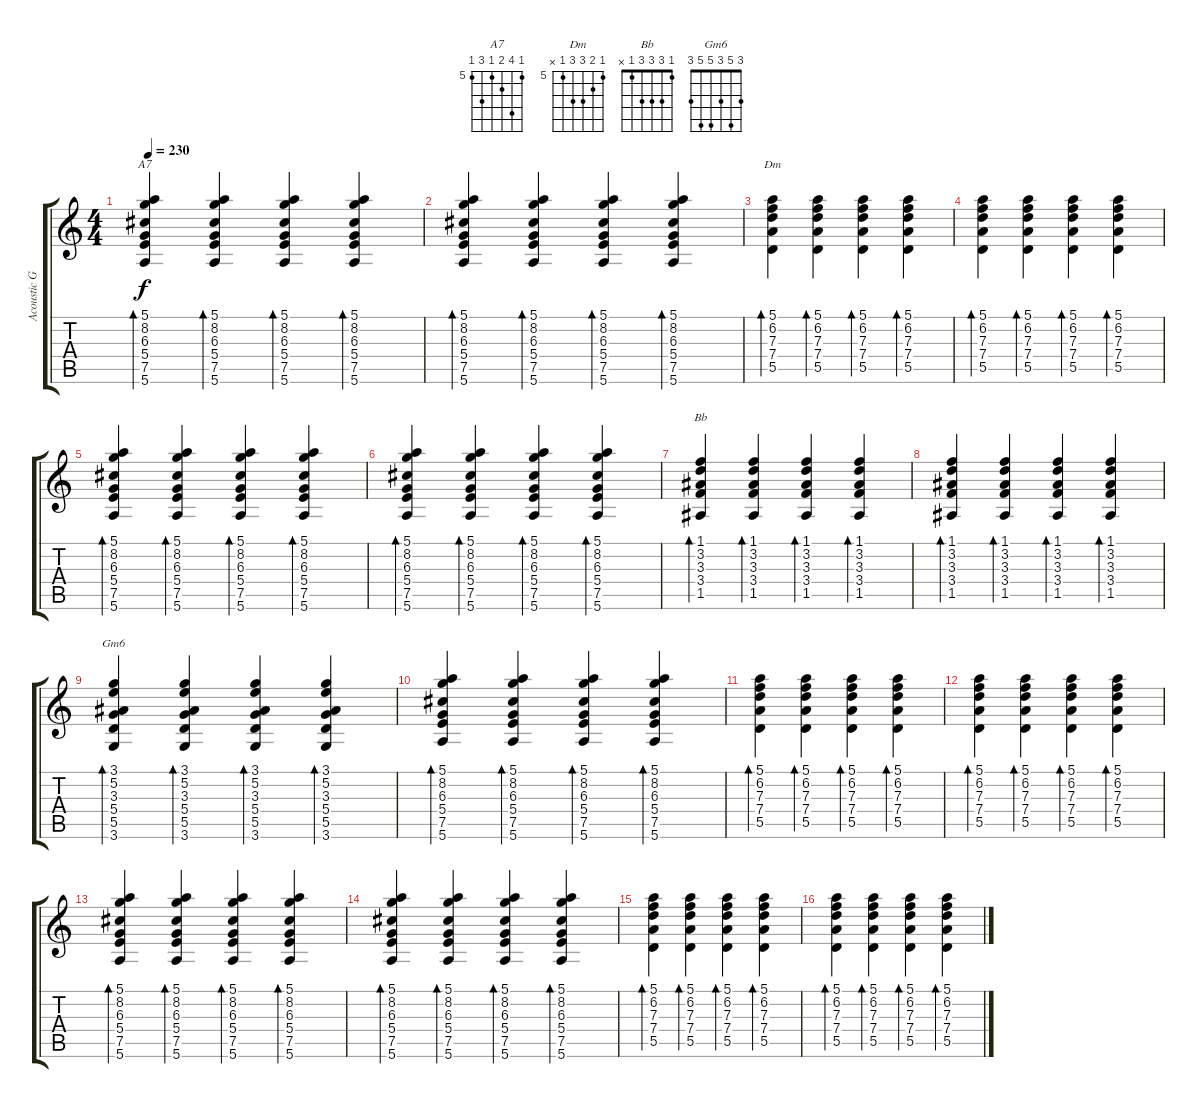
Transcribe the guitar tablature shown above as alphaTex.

\track ("Acoustic Guitar" "Acoustic G") {instrument acousticguitarnylon}
\staff {score tabs}
\tuning (E4 B3 G3 D3 A2 E2) {hide}
\chord ("A7" 5 8 6 5 7 5) {firstfret 5}
\chord ("Dm" 5 6 7 7 5 x) {firstfret 5}
\chord ("Bb" 1 3 3 3 1 x)
\chord ("Gm6" 3 5 3 5 5 3)
\ts (4 4)
\tempo 230
\clef g2
\ks c
(5.1 8.2 6.3 5.4 7.5 5.6).4{bd 120 ch "A7" dy f} (5.1 8.2 6.3 5.4 7.5 5.6).4{bd 120} (5.1 8.2 6.3 5.4 7.5 5.6).4{bd 120} (5.1 8.2 6.3 5.4 7.5 5.6).4{bd 120} |
(5.1 8.2 6.3 5.4 7.5 5.6).4{bd 120} (5.1 8.2 6.3 5.4 7.5 5.6).4{bd 120} (5.1 8.2 6.3 5.4 7.5 5.6).4{bd 120} (5.1 8.2 6.3 5.4 7.5 5.6).4{bd 120} |
(5.1 6.2 7.3 7.4 5.5).4{bd 120 ch "Dm"} (5.1 6.2 7.3 7.4 5.5).4{bd 120} (5.1 6.2 7.3 7.4 5.5).4{bd 120} (5.1 6.2 7.3 7.4 5.5).4{bd 120} |
(5.1 6.2 7.3 7.4 5.5).4{bd 120} (5.1 6.2 7.3 7.4 5.5).4{bd 120} (5.1 6.2 7.3 7.4 5.5).4{bd 120} (5.1 6.2 7.3 7.4 5.5).4{bd 120} |
(5.1 8.2 6.3 5.4 7.5 5.6).4{bd 120} (5.1 8.2 6.3 5.4 7.5 5.6).4{bd 120} (5.1 8.2 6.3 5.4 7.5 5.6).4{bd 120} (5.1 8.2 6.3 5.4 7.5 5.6).4{bd 120} |
(5.1 8.2 6.3 5.4 7.5 5.6).4{bd 120} (5.1 8.2 6.3 5.4 7.5 5.6).4{bd 120} (5.1 8.2 6.3 5.4 7.5 5.6).4{bd 120} (5.1 8.2 6.3 5.4 7.5 5.6).4{bd 120} |
(1.1 3.2 3.3 3.4 1.5).4{bd 120 ch "Bb"} (1.1 3.2 3.3 3.4 1.5).4{bd 120} (1.1 3.2 3.3 3.4 1.5).4{bd 120} (1.1 3.2 3.3 3.4 1.5).4{bd 120} |
(1.1 3.2 3.3 3.4 1.5).4{bd 120} (1.1 3.2 3.3 3.4 1.5).4{bd 120} (1.1 3.2 3.3 3.4 1.5).4{bd 120} (1.1 3.2 3.3 3.4 1.5).4{bd 120} |
(3.1 5.2 3.3 5.4 5.5 3.6).4{bd 120 ch "Gm6"} (3.1 5.2 3.3 5.4 5.5 3.6).4{bd 120} (3.1 5.2 3.3 5.4 5.5 3.6).4{bd 120} (3.1 5.2 3.3 5.4 5.5 3.6).4{bd 120} |
(5.1 8.2 6.3 5.4 7.5 5.6).4{bd 120} (5.1 8.2 6.3 5.4 7.5 5.6).4{bd 120} (5.1 8.2 6.3 5.4 7.5 5.6).4{bd 120} (5.1 8.2 6.3 5.4 7.5 5.6).4{bd 120} |
(5.1 6.2 7.3 7.4 5.5).4{bd 120} (5.1 6.2 7.3 7.4 5.5).4{bd 120} (5.1 6.2 7.3 7.4 5.5).4{bd 120} (5.1 6.2 7.3 7.4 5.5).4{bd 120} |
(5.1 6.2 7.3 7.4 5.5).4{bd 120} (5.1 6.2 7.3 7.4 5.5).4{bd 120} (5.1 6.2 7.3 7.4 5.5).4{bd 120} (5.1 6.2 7.3 7.4 5.5).4{bd 120} |
(5.1 8.2 6.3 5.4 7.5 5.6).4{bd 120} (5.1 8.2 6.3 5.4 7.5 5.6).4{bd 120} (5.1 8.2 6.3 5.4 7.5 5.6).4{bd 120} (5.1 8.2 6.3 5.4 7.5 5.6).4{bd 120} |
(5.1 8.2 6.3 5.4 7.5 5.6).4{bd 120} (5.1 8.2 6.3 5.4 7.5 5.6).4{bd 120} (5.1 8.2 6.3 5.4 7.5 5.6).4{bd 120} (5.1 8.2 6.3 5.4 7.5 5.6).4{bd 120} |
(5.1 6.2 7.3 7.4 5.5).4{bd 120} (5.1 6.2 7.3 7.4 5.5).4{bd 120} (5.1 6.2 7.3 7.4 5.5).4{bd 120} (5.1 6.2 7.3 7.4 5.5).4{bd 120} |
(5.1 6.2 7.3 7.4 5.5).4{bd 120} (5.1 6.2 7.3 7.4 5.5).4{bd 120} (5.1 6.2 7.3 7.4 5.5).4{bd 120} (5.1 6.2 7.3 7.4 5.5).4{bd 120}
